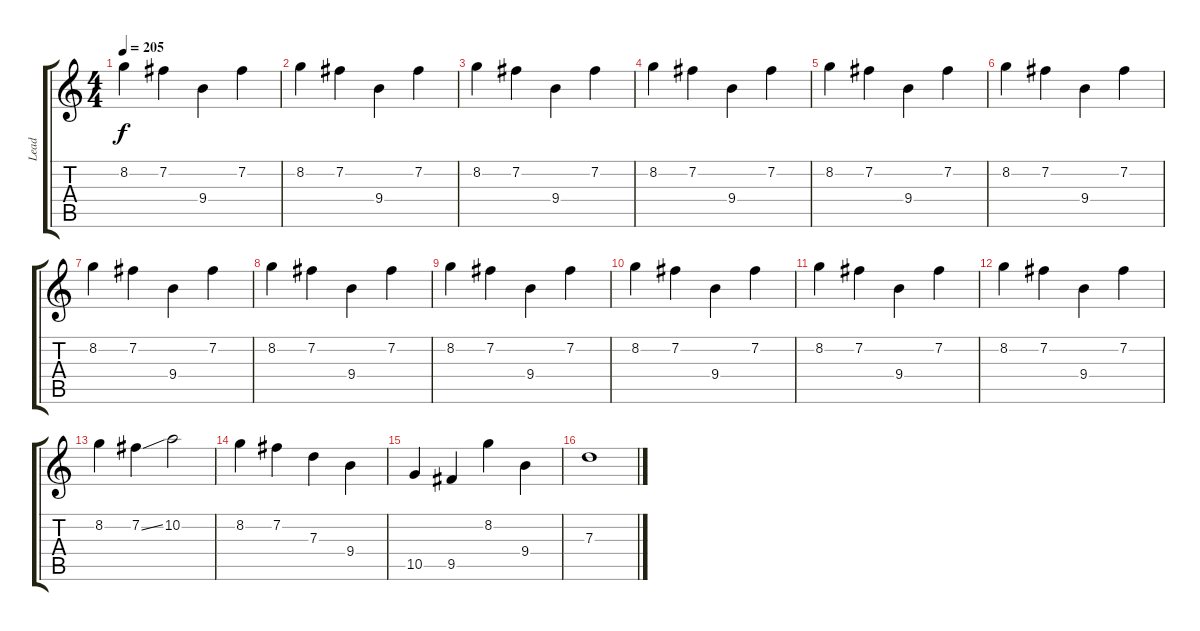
\track ("Lead" "Lead") {instrument distortionguitar bank 255}
\staff {score tabs}
\tuning (E4 B3 G3 D3 A2 E2) {hide}
\ts (4 4)
\tempo 205
\clef g2
\ks c
8.2.4{dy f} 7.2.4 9.4.4 7.2.4 |
8.2.4 7.2.4 9.4.4 7.2.4 |
8.2.4 7.2.4 9.4.4 7.2.4 |
8.2.4 7.2.4 9.4.4 7.2.4 |
8.2.4 7.2.4 9.4.4 7.2.4 |
8.2.4 7.2.4 9.4.4 7.2.4 |
8.2.4 7.2.4 9.4.4 7.2.4 |
8.2.4 7.2.4 9.4.4 7.2.4 |
8.2.4 7.2.4 9.4.4 7.2.4 |
8.2.4 7.2.4 9.4.4 7.2.4 |
8.2.4 7.2.4 9.4.4 7.2.4 |
8.2.4 7.2.4 9.4.4 7.2.4 |
8.2.4 7.2{ss}.4 10.2.2 |
8.2.4 7.2.4 7.3.4 9.4.4 |
10.5.4 9.5.4 8.2.4 9.4.4 |
7.3.1
